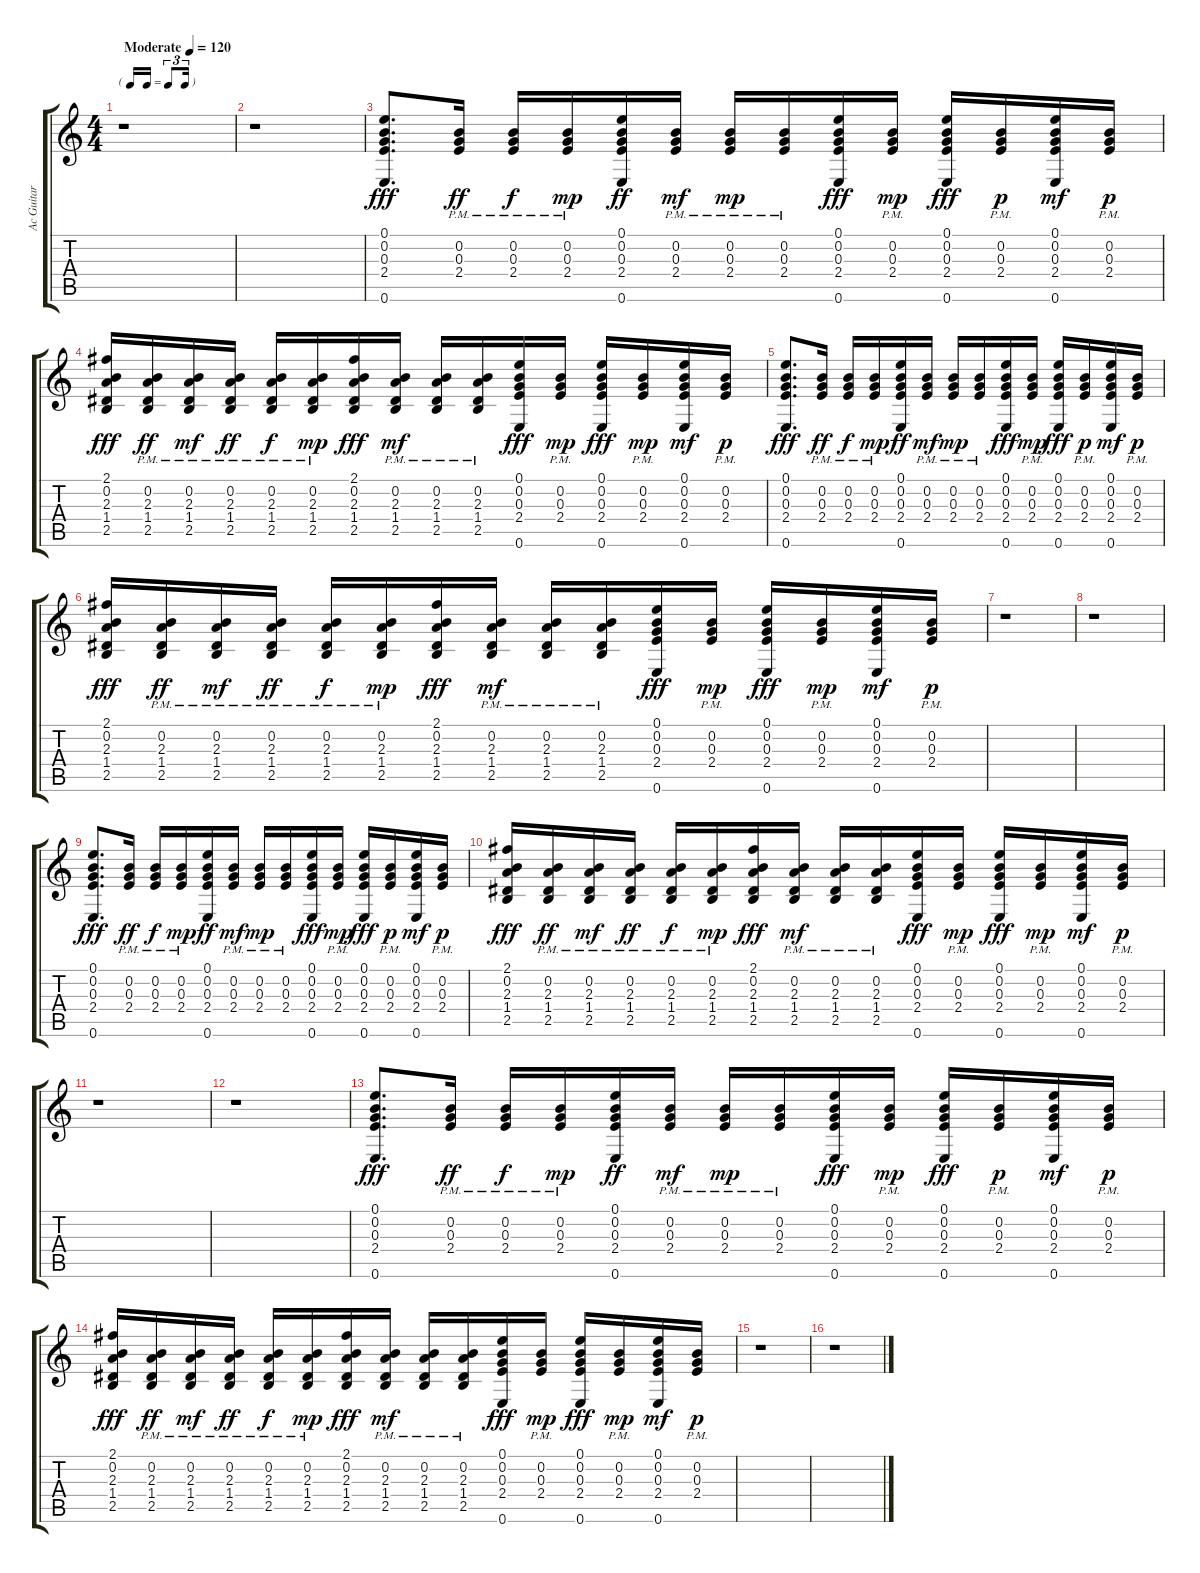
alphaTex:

\track ("Ac Guitar #1" "Ac Guitar ") {instrument acousticguitarsteel}
\staff {score tabs}
\tuning (E4 B3 G3 D3 A2 E2) {hide}
\ts (4 4)
\tf triplet16th
\tempo (120 "Moderate")
\clef g2
\ks c
r.1{dy fff instrument acousticguitarsteel} |
r.1 |
(0.1 0.2 0.3 2.4 0.6).8{d} (0.2{pm} 0.3{pm} 2.4{pm}).16{dy ff} (0.2{pm} 0.3{pm} 2.4{pm}).16{dy f} (0.2{pm} 0.3{pm} 2.4{pm}).16{dy mp} (0.1 0.2 0.3 2.4 0.6).16{dy ff} (0.2{pm} 0.3{pm} 2.4{pm}).16{dy mf} (0.2{pm} 0.3{pm} 2.4{pm}).16{dy mp} (0.2{pm} 0.3{pm} 2.4{pm}).16 (0.1 0.2 0.3 2.4 0.6).16{dy fff} (0.2{pm} 0.3{pm} 2.4{pm}).16{dy mp} (0.1 0.2 0.3 2.4 0.6).16{dy fff} (0.2{pm} 0.3{pm} 2.4{pm}).16{dy p} (0.1 0.2 0.3 2.4 0.6).16{dy mf} (0.2{pm} 0.3{pm} 2.4{pm}).16{dy p} |
(2.1 0.2 2.3 1.4 2.5).16{dy fff} (0.2{pm} 2.3{pm} 1.4{pm} 2.5{pm}).16{dy ff} (0.2{pm} 2.3{pm} 1.4{pm} 2.5{pm}).16{dy mf} (0.2{pm} 2.3{pm} 1.4{pm} 2.5{pm}).16{dy ff} (0.2{pm} 2.3{pm} 1.4{pm} 2.5{pm}).16{dy f} (0.2{pm} 2.3{pm} 1.4{pm} 2.5{pm}).16{dy mp} (2.1 0.2 2.3 1.4 2.5).16{dy fff} (0.2{pm} 2.3{pm} 1.4{pm} 2.5{pm}).16{dy mf} (0.2{pm} 2.3{pm} 1.4{pm} 2.5{pm}).16 (0.2{pm} 2.3{pm} 1.4{pm} 2.5{pm}).16 (0.1 0.2 0.3 2.4 0.6).16{dy fff} (0.2{pm} 0.3{pm} 2.4{pm}).16{dy mp} (0.1 0.2 0.3 2.4 0.6).16{dy fff} (0.2{pm} 0.3{pm} 2.4{pm}).16{dy mp} (0.1 0.2 0.3 2.4 0.6).16{dy mf} (0.2{pm} 0.3{pm} 2.4{pm}).16{dy p} |
(0.1 0.2 0.3 2.4 0.6).8{d dy fff} (0.2{pm} 0.3{pm} 2.4{pm}).16{dy ff} (0.2{pm} 0.3{pm} 2.4{pm}).16{dy f} (0.2{pm} 0.3{pm} 2.4{pm}).16{dy mp} (0.1 0.2 0.3 2.4 0.6).16{dy ff} (0.2{pm} 0.3{pm} 2.4{pm}).16{dy mf} (0.2{pm} 0.3{pm} 2.4{pm}).16{dy mp} (0.2{pm} 0.3{pm} 2.4{pm}).16 (0.1 0.2 0.3 2.4 0.6).16{dy fff} (0.2{pm} 0.3{pm} 2.4{pm}).16{dy mp} (0.1 0.2 0.3 2.4 0.6).16{dy fff} (0.2{pm} 0.3{pm} 2.4{pm}).16{dy p} (0.1 0.2 0.3 2.4 0.6).16{dy mf} (0.2{pm} 0.3{pm} 2.4{pm}).16{dy p} |
(2.1 0.2 2.3 1.4 2.5).16{dy fff} (0.2{pm} 2.3{pm} 1.4{pm} 2.5{pm}).16{dy ff} (0.2{pm} 2.3{pm} 1.4{pm} 2.5{pm}).16{dy mf} (0.2{pm} 2.3{pm} 1.4{pm} 2.5{pm}).16{dy ff} (0.2{pm} 2.3{pm} 1.4{pm} 2.5{pm}).16{dy f} (0.2{pm} 2.3{pm} 1.4{pm} 2.5{pm}).16{dy mp} (2.1 0.2 2.3 1.4 2.5).16{dy fff} (0.2{pm} 2.3{pm} 1.4{pm} 2.5{pm}).16{dy mf} (0.2{pm} 2.3{pm} 1.4{pm} 2.5{pm}).16 (0.2{pm} 2.3{pm} 1.4{pm} 2.5{pm}).16 (0.1 0.2 0.3 2.4 0.6).16{dy fff} (0.2{pm} 0.3{pm} 2.4{pm}).16{dy mp} (0.1 0.2 0.3 2.4 0.6).16{dy fff} (0.2{pm} 0.3{pm} 2.4{pm}).16{dy mp} (0.1 0.2 0.3 2.4 0.6).16{dy mf} (0.2{pm} 0.3{pm} 2.4{pm}).16{dy p} |
r.1 |
r.1 |
(0.1 0.2 0.3 2.4 0.6).8{d dy fff} (0.2{pm} 0.3{pm} 2.4{pm}).16{dy ff} (0.2{pm} 0.3{pm} 2.4{pm}).16{dy f} (0.2{pm} 0.3{pm} 2.4{pm}).16{dy mp} (0.1 0.2 0.3 2.4 0.6).16{dy ff} (0.2{pm} 0.3{pm} 2.4{pm}).16{dy mf} (0.2{pm} 0.3{pm} 2.4{pm}).16{dy mp} (0.2{pm} 0.3{pm} 2.4{pm}).16 (0.1 0.2 0.3 2.4 0.6).16{dy fff} (0.2{pm} 0.3{pm} 2.4{pm}).16{dy mp} (0.1 0.2 0.3 2.4 0.6).16{dy fff} (0.2{pm} 0.3{pm} 2.4{pm}).16{dy p} (0.1 0.2 0.3 2.4 0.6).16{dy mf} (0.2{pm} 0.3{pm} 2.4{pm}).16{dy p} |
(2.1 0.2 2.3 1.4 2.5).16{dy fff} (0.2{pm} 2.3{pm} 1.4{pm} 2.5{pm}).16{dy ff} (0.2{pm} 2.3{pm} 1.4{pm} 2.5{pm}).16{dy mf} (0.2{pm} 2.3{pm} 1.4{pm} 2.5{pm}).16{dy ff} (0.2{pm} 2.3{pm} 1.4{pm} 2.5{pm}).16{dy f} (0.2{pm} 2.3{pm} 1.4{pm} 2.5{pm}).16{dy mp} (2.1 0.2 2.3 1.4 2.5).16{dy fff} (0.2{pm} 2.3{pm} 1.4{pm} 2.5{pm}).16{dy mf} (0.2{pm} 2.3{pm} 1.4{pm} 2.5{pm}).16 (0.2{pm} 2.3{pm} 1.4{pm} 2.5{pm}).16 (0.1 0.2 0.3 2.4 0.6).16{dy fff} (0.2{pm} 0.3{pm} 2.4{pm}).16{dy mp} (0.1 0.2 0.3 2.4 0.6).16{dy fff} (0.2{pm} 0.3{pm} 2.4{pm}).16{dy mp} (0.1 0.2 0.3 2.4 0.6).16{dy mf} (0.2{pm} 0.3{pm} 2.4{pm}).16{dy p} |
r.1 |
r.1 |
(0.1 0.2 0.3 2.4 0.6).8{d dy fff} (0.2{pm} 0.3{pm} 2.4{pm}).16{dy ff} (0.2{pm} 0.3{pm} 2.4{pm}).16{dy f} (0.2{pm} 0.3{pm} 2.4{pm}).16{dy mp} (0.1 0.2 0.3 2.4 0.6).16{dy ff} (0.2{pm} 0.3{pm} 2.4{pm}).16{dy mf} (0.2{pm} 0.3{pm} 2.4{pm}).16{dy mp} (0.2{pm} 0.3{pm} 2.4{pm}).16 (0.1 0.2 0.3 2.4 0.6).16{dy fff} (0.2{pm} 0.3{pm} 2.4{pm}).16{dy mp} (0.1 0.2 0.3 2.4 0.6).16{dy fff} (0.2{pm} 0.3{pm} 2.4{pm}).16{dy p} (0.1 0.2 0.3 2.4 0.6).16{dy mf} (0.2{pm} 0.3{pm} 2.4{pm}).16{dy p} |
(2.1 0.2 2.3 1.4 2.5).16{dy fff} (0.2{pm} 2.3{pm} 1.4{pm} 2.5{pm}).16{dy ff} (0.2{pm} 2.3{pm} 1.4{pm} 2.5{pm}).16{dy mf} (0.2{pm} 2.3{pm} 1.4{pm} 2.5{pm}).16{dy ff} (0.2{pm} 2.3{pm} 1.4{pm} 2.5{pm}).16{dy f} (0.2{pm} 2.3{pm} 1.4{pm} 2.5{pm}).16{dy mp} (2.1 0.2 2.3 1.4 2.5).16{dy fff} (0.2{pm} 2.3{pm} 1.4{pm} 2.5{pm}).16{dy mf} (0.2{pm} 2.3{pm} 1.4{pm} 2.5{pm}).16 (0.2{pm} 2.3{pm} 1.4{pm} 2.5{pm}).16 (0.1 0.2 0.3 2.4 0.6).16{dy fff} (0.2{pm} 0.3{pm} 2.4{pm}).16{dy mp} (0.1 0.2 0.3 2.4 0.6).16{dy fff} (0.2{pm} 0.3{pm} 2.4{pm}).16{dy mp} (0.1 0.2 0.3 2.4 0.6).16{dy mf} (0.2{pm} 0.3{pm} 2.4{pm}).16{dy p} |
r.1 |
r.1
